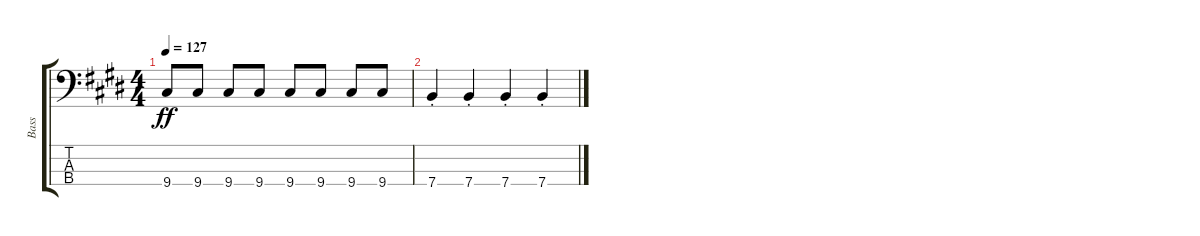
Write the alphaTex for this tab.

\track ("Bass" "Bass") {instrument electricbassfinger}
\staff {score tabs}
\tuning (G2 D2 A1 E1) {hide}
\ts (4 4)
\tempo 127
\clef f4
\ks e
9.4.8{dy ff} 9.4.8 9.4.8 9.4.8 9.4.8 9.4.8 9.4.8 9.4.8 |
7.4{st}.4 7.4{st}.4 7.4{st}.4 7.4{st}.4
